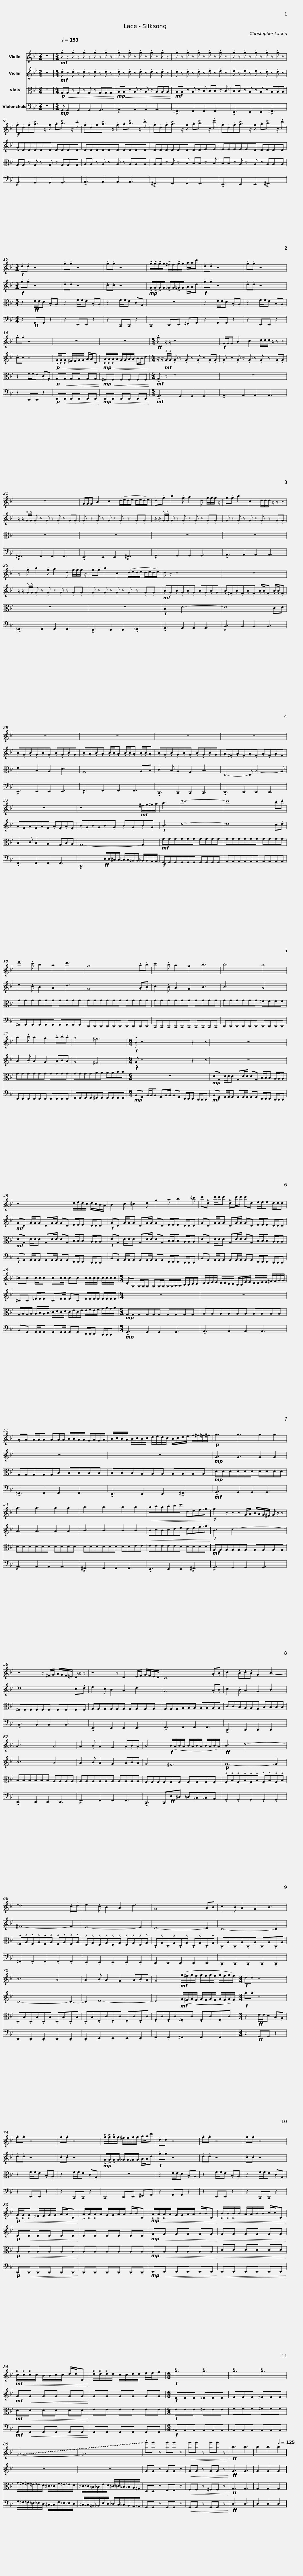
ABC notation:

X:1
%%score 1 2 3 4
L:1/8
M:2/4
I:linebreak $
K:Bb
V:1 treble
V:2 treble
V:3 alto
V:4 bass
V:1
 z4 |[M:5/4][Q:1/4=153]!mf! .g z .g z .g z .g z .g z | .g z .g z .g z .g z .g z | .g z .g z .g z .g z .g z |$ .g z .g z .g z .g z .g z | %5
!f! .g.d.g!>!a3/2 z/ .g .a!>!b3/2 z/ .c' | .g.d.g!>!a3/2 z/ .g .a!>!b3/2 z/ .d' |$ .g.d.g!>!a3/2 z/ .g .a!>!b3/2 z/ .e' | .g.d.g!>!a3/2 z/ .g .a!>!b3/2 z/ .d' |[M:3/4]!f! .d.d z4 | %10
 .g.g z4 |$ .g.g z4 | !>!g/!>!g/!>!g/g/ !>!^f/f/!>!g/g/ a/a/d' | .d.d z4 | .g.g z4 | %15
 .g.g z4 |$ z6 | z6 |[M:5/4]!ff! .g z/ z/ z8 |$!f! G/G/G B2 c2 d/d/d/ z/ z z | %20
 z10 | G/G/G B2 c2 (d/e/d/e/ d/e/d/e/) |$ .d.g b2 .g a2 d g/g/g/ z/ | .g.g b2 c2 d/d/d/ z/ z z | z .g b2 .g a2 d g/g/g/ z/ |$ %25
 .g.g b2 c2 (d/e/d/e/ d/e/d/e/) | d z z8 | z10 |$ z10 | z10 | %30
 z10 |$ z10 | z10 | z8!mf! ^f/g/^g/a/ |$ b3 d'7- | %35
 d'8 .c'.d' | e'2 .c' b2 a2 d'3 |$ g8 .a.b | c'2 .b a2 g2 b3 | b6 a4 |$ %40
 a2 .b a2 g2 .a.b.a | g4 ^f6 |$[M:6/4]!f! !>!B z8 z2 z | z12 |$ z8 d/e/d/c/ d/c/B/A/ | %45
 B2 c ^c2 d g2 a b2 ^c' |$ d'!>!d d'/d'/d' !>!dd'/d'/ d'd e/e/e d/d/d |$ ^cc c/c/c cc/c/ cc c/c/c/c/ c/c/c/c/ |$[M:5/4] .DG, G,/G,/G, G,G,/G,/ G,/G,/A,/A,/ B,/B,/C/C/ | D/D/E/E/ D/D/C/C/ B,/B,/E/E/ D/D/E/E/ ^F/F/G/G/ |$ %50
 .AA A/A/A AA/A/ B/B/A/A/ G/A/G/A/ | B/c/B/A/ B/c/B/c/ d/e/d/c/ B/c/d/e/ f/^f/=f/^f/ |$!p! g3 g3 g2 g2 | a3 a3 a2 a2 | b3 b3 b2 b2 | %55
!<(! bc'bc'd'e' def_g!<)! |$!f! g2 z z z G/A/ B/A/G/^F/ G/ z/ z | z4 z ^F/G/ A/G/F/=E/ D/ z/ z | z4 z D2 E/F/ G/F/E/D/ |$ C8 .A.B | %60
 c2 .B.c.B G2 B3- | B6 A4 | A2 .B A2 G2 .A.B.A |$ B4!f! (B/A/B/A/ B/A/B/A/ B/A/B/A/) |!ff! B3 d7- | %65
 d8 .c.d |$ e2 .c B2 A2 d3 | G8 .A.B | c2 .B A2 G2 B3 | B6 A4 |$ %70
 A2 .B A2 G2 .A.B.A | G4!mf! (g/^f/g/f/ g/f/g/f/ g/f/g/f/) |[M:3/4]!f! .d.d z4 | .g.g z4 |$ .g.g z4 | %75
 !>!g/!>!g/!>!g/g/ ^f/f/g/g/ a/a/d' | .d.d z4 | .g.g z4 | .g.g z4 |$!p! !>!G/!<(!!>!G/!>!G ^F/F/G/G/ A/A/D!<)! | %80
 !>!A/!>!A/!>!A/A/ G/G/A/A/ B/B/D |!mp! !>!A/!<(!!>!A/!>!A/A/ G/G/A/A/ B/B/D!<)! |!<(! !>!B/!>!B/!>!B/B/ A/A/B/B/ c/c/D!<)! |$!mf! !>!c/!<(!!>!c/!>!c/c/ B/B/c/c/ d/d/D!<)! | !>!d/!>!d/!>!d/d/ c/c/d/d/ e/e/f | %85
[M:6/8]!f! !>!g3 !>!g3 | !>!g3 !>!g3 |$ !~(!G6- | G6 | !~)!.g'g' z g'g' z |$ %90
!<(! g'g' z g'g' z!<)! |!ff! b3 b3 |[Q:1/4=140] b2[Q:1/4=130] b2[Q:1/4=125] b2 |] %93
V:2
 z4 |[M:5/4]!mf! .d z .d z .d z .d z .d z | .d z .d z .d z .d z .d z | .d z .d z .d z .e z .e z |$ .e z .e z .e z .d z .d z | %5
 !>!GDDDDD DDDD | DDDDDD DDDD |$ DDDDDD DDEE | EEEEED DDDD |[M:3/4]!f! .g.g z4 | %10
 .d.d z4 |$ .c.c z4 |!mp! !>!G/!>!G/!>!G/G/ !>!_G/G/!>!=G/G/ A/A/d |!f! .g.g z4 | .d.d z4 | %15
 .c.c z4 |$!p! !>!G/!<(!!>!G/!>!G ^F/F/G/G/ A/A/D!<)! |!mp! !>!A/!<(!!>!A/!>!A/A/ G/G/A/A/ B/B/d!<)! |[M:5/4] z/ z/!mf! !^!G/!^!G/ .G z .G z .G z .G.G |$ .G z .G z .G z .G z .G.G | %20
 z/ z/ !^!G/!^!G/ .G z .G z .G z .G.G | .G z .G z .G z .G z .G.G |$ z/ z/ !^!G/!^!G/ .G z .G z .G z .G.G | .G z .G z .G z .G z .G.G | z/ z/ !^!G/!^!G/ .G z .G z .G z .G.G |$ %25
 .G z .G z .G z .G z .G.G |!mf! .B.G.B.G.B.G .B.G.B.G | .B.^F.B.F.B.F .B/.B/.F .B/.B/.F |$ .B.G.B.G.B.G .B.G.B.G | .B.A.B.A .B/.B/.A .B/.B/.A .B/.B/.A | %30
 .B.G.B.G.B.G .B.G.B.G |$ .A.^F.A.F.A.F .A.F.A.F | .A.F.A.F.A.F .A.F.A.F | .B.G.B.G.B.G .B.G.B.G |$!f! B3 d7- | %35
 d8 .c.d | e2 .c B2 A2 d3 |$ G8 .A.B | c2 .B A2 G2 B3 | B6 A4 |$ %40
 A2 .B A2 G2 .A.B.A | G4 ^F6 |$[M:6/4]!f! !>!G z8 z2 z | z12 |$!mf! GD G/G/G DG/G/ GD E/E/E D/D/D | %45
!f! GD G/G/G DG/G/ GD E/E/E D/D/D |$ GD G/G/G DG/G/ GD E/E/E D/D/D |$ ^CC =E/E/E CE/E/ EC E/E/E/E/ E/E/E/E/ |$[M:5/4] z10 | z10 |$ %50
 z10 | z10 |$!mp! G3 G3 G2 G2 | A3 A3 A2 A2 | B3 B3 B2 B2 | %55
!<(! BcBcde def_g!<)! |$!f! B3 d7- | d8 .c.d | e2 .c B2 A2 d3 |$ G8 .A.B | %60
 c2 .B A2 G2 B3 | B6 A4 | A2 .B A2 G2 .A.B.A |$ G4 ^F6 |!p! G8- G2 | %65
 ^F8- F2 |$ E8- E2 | D8- D2 | C8- C2 | D8- D2- |$ %70
 D2 E8- | E4!mf! (G/^F/G/F/ G/F/G/F/ G/F/G/F/) |[M:3/4]!f! .g.g z4 | .d.d z4 |$ .c.c z4 | %75
!mp! !>!G/!>!G/!>!G/G/ _G/G/=G/G/ A/A/d |!f! .g.g z4 | .d.d z4 | .c.c z4 |$!p! D!<(!D DD DD!<)! | %80
 DD DD DD |!mp! F!<(!F FF FF!<)! |!<(! FF FF FF!<)! |$!mf! G!<(!G GG GG!<)! | GG GG GG | %85
[M:6/8]!f! EEE =EEE | FFF ^FFF |$ z6 | z6 | GG z GG z |$ %90
!<(! GG z GG z!<)! |!ff! G3 G3 | G2 G2 G2 |] %93
V:3
 z4 |[M:5/4]!p! G,!<(!G, z G, z G, z G,G,G,!<)! |!mp! A,!<(!A, z A, z A, z A,A,A,!<)! |!mf! A,A, z A, z B, B,B, z B, |$ B,B, z A, z A, z A,A,A, | %5
 G,G, z G, z G, z G,G,G, | A,A, z A, z A, z A,A,A, |$ A,A, z A, z B, B,B, z B, | B,B, z A, z A, z A,A,A, |[M:3/4] z2!ff! E/E/D .B,.A, | %10
 z2 F/F/E .B,.A, |$ z2 F/F/E .C.G, | z6 | z2 E/E/D .B,.A, | z2 F/F/E .B,.A, | %15
 z2 F/F/E .C.G, |$!p! G,!<(!G, G,G, G,G,!<)! |!mp! ^F,!<(!F, F,F, F,F,!<)! |[M:5/4]!mf! !>!G, z z8 |$ z10 | %20
 z10 | z10 |$ z10 | z10 | z10 |$ %25
 z10 |!f! B,3 D7- | D8 CD |$ E3 B,2 A,2 D3 | G,8 A,B, | %30
 C2 B, A,2 G,2 B,3 |$ D,4- D, A,4- A, | B,2 C B,2 A,2 G,B,A, | G,8- G,2 |$!mf! GGGGGG GGGG | %35
 GGGGGG GGGG | GGGGGG GGGG |$ GGGGGG GGGG | GGGGGG GGGG | GGGGGG ^FFFF |$ %40
 GGGGGG GGGG | GGGGAA AABB |$[M:6/4] z12 |!mp! DG, D/D/D G,D/D/ DG, B,/B,/B, A,/A,/A, |$!mf! DG, D/D/D G,D/D/ DG, B,/B,/B, A,/A,/A, | %45
!f! DG, D/D/D G,D/D/ DG, B,/B,/B, A,/A,/A, |$ DG, D/D/D G,D/D/ DG, B,/B,/B, A,/A,/A, |$ G,/A,/G,/A,/ A,/B,/A,/B,/ ^C/D/C/D/ C/E/C/E/ E/F/E/F/ G/A/G/A/ |$[M:5/4]!mp! G,G,G,G,G,G, G,G,G,G, | A,A,A,A,A,A, A,A,A,A, |$ %50
 G,G,G,G,G,B, B,B,B,B, | B,B,B,A,A,A, A,A,A,A, |$!mp! DDDDDD DDDD | DDDDDD DDDD | DDDDDD DDEE | %55
 EEEEED DDDD |$!mf! G,G,G,G,G,G, G,G,G,G, | ^F,F,F,F,F,F, F,F,F,F, | G,G,G,G,G,G, G,G,G,G, |$ G,G,G,A,A,A, A,A,A,A, | %60
 CCB,A,A,G, B,B,B,B, | B,B,B,B,B,B, A,A,A,A, | A,A,A,A,A,A, A,A,A,A, |$ G,G,G,G,G,G, G,G,G,G, | !^!G,!^!B,!^!G,!^!B,!^!G,!^!B, !^!G,!^!B,!^!G,!^!B, | %65
 !^!^F,!^!A,!^!F,!^!A,!^!F,!^!A, !^!F,!^!A,!^!F,!^!A, |$ !^!E,!^!G,!^!E,!^!G,!^!E,!^!G, !^!E,!^!G,!^!E,!^!G, | .D,!^!G,.D,!^!G,.D,!^!G, .D,!^!G,.D,!^!G, | .C,.A,.C,.A,.C,.A, .C,.A,.C,.A, | .D,.B,.D,.B,.D,.B, .D,.B,.D,.B, |$ %70
 .D,.B,.E,.C.E,.C .E,.C.E,.C | .F,.C.F,.C.^F,.C .F,.C.F,.C |[M:3/4] z2!ff! E/E/D .B,.A, | z2 F/F/E .B,.A, |$ z2 F/F/E .C.G, | %75
 z6 | z2 E/E/D .B,.A, | z2 F/F/E .B,.A, | z2 F/F/E .C.G, |$!p! A,!<(!A, A,A, A,A,!<)! | %80
 A,A, A,A, A,A, |!mp! A,!<(!A, A,A, A,A,!<)! |!<(! CC CC CC!<)! |$!mf! D!<(!D DD DD!<)! | EE EE EE | %85
[M:6/8]!f! EEE =EEE | FFF ^FFF |$ G/^F/=F/=E/_E/D/ ^C/=C/F/=E/_E/D/ | ^C/=C/=B,/_B,/E/D/ ^C/=C/=B,/_B,/A,/^G,/ | D,D, z E,E, z |$ %90
!<(! F,F, z ^F,F, z!<)! |!ff! G,3 G,3 | G,2 G,2 G,2 |] %93
V:4
 z4 |[M:5/4]!mp! G,, !>!G,,2 G,,2 G,,2 G,,3 | !>!A,,3 A,,2 A,,2 A,,3 | !>!^F,,3 F,,2 F,,2 F,,3 |$ !>!E,,3 E,,2 E,,2 !>!^F,,3 | %5
 !>!G,,3 G,,2 G,,2 G,,3 | !>!A,,3 A,,2 A,,2 A,,3 |$ !>!^F,,3 F,,2 F,,2 F,,3 | !>!E,,3 E,,2 E,,2 !>!^F,,3 |[M:3/4] z2!ff! G,,G,, z2 | %10
 z2 E,,E,, z2 |$ z2 C,,C,, z2 | C,,2 D,,E,, ^F,,G,, | z2 G,,G,, z2 | z2 E,,E,, z2 | %15
 z2 C,,C,, z2 |$!p! D,,!<(!D,, D,,D,, D,,D,,!<)! |!mp! D,,!<(!D,, D,,D,, D,,D,,!<)! |[M:5/4]!mf! !>!G,,3 G,,2 G,,2 G,,3 |$ !>!A,,3 A,,2 A,,2 A,,3 | %20
 !>!^F,,3 F,,2 F,,2 F,,3 | !>!E,,3 E,,2 E,,2 !>!^F,,3 |$ !>!G,,3 G,,2 G,,2 G,,3 | !>!A,,3 A,,2 A,,2 A,,3 | !>!^F,,3 F,,2 F,,2 F,,3 |$ %25
 !>!E,,3 E,,2 E,,2 !>!^F,,3 | !>!G,,3 G,,2 G,,2 G,,3 | !>!B,,3 B,,2 B,,2 B,,3 |$ !>!E,,3 E,,2 E,,2 E,,3 | !>!F,,3 F,,2 F,,2 F,,3 | %30
 !>!C,,3 C,,2 C,,2 C,,3 |$ !>!D,,3 D,,2 D,,2 D,,3 | !>!F,,3 F,,2 F,,2 F,,3 | !>!C,,4!ff! D,/D,/^C,/C,/ =C,/C,/=B,,/B,,/ _B,,/B,,/A,,/A,,/ |$!f! G,,G,,G,,G,,G,,G,, G,,G,,G,,G,, | %35
 A,,A,,A,,A,,A,,A,, A,,A,,A,,A,, | ^F,,F,,F,,F,,F,,F,, F,,F,,F,,F,, |$ D,,D,,D,,D,,D,,D,, D,,D,,D,,D,, | C,,C,,C,,C,,C,,C,, C,,C,,C,,C,, | D,,D,,D,,D,,D,,D,, D,,D,,D,,D,, |$ %40
 E,,E,,E,,E,,E,,E,, E,,E,,E,,E,, | F,,F,,F,,F,,^F,,F,, F,,F,,F,,F,, |$[M:6/4]!mp! B,,G,, B,,/B,,/B,, G,,B,,/B,,/ B,,G,, E,,/E,,/E,, D,,/D,,/D,, |!mf! B,,G,, G,,/G,,/G,, G,,G,,/G,,/ G,,G,, E,,/E,,/E,, D,,/D,,/D,, |$!f! B,,G,, G,,/G,,/G,, G,,G,,/G,,/ G,,G,, E,,/E,,/E,, D,,/D,,/D,, | %45
 B,,G,, G,,/G,,/G,, G,,G,,/G,,/ G,,G,, E,,/E,,/E,, D,,/D,,/D,, |$ B,,G,, G,,/G,,/G,, G,,G,,/G,,/ G,,G,, E,,/E,,/E,, D,,/D,,/D,, |$ B,,G,, G,,/G,,/G,, G,,G,,/G,,/ G,,G,, E,,/E,,/E,, D,,/D,,/D,, |$[M:5/4]!mp! !>!G,,3 G,,2 G,,2 G,,3 | !>!A,,3 A,,2 A,,2 A,,3 |$ %50
 !>!^F,,3 F,,2 F,,2 F,,3 | !>!E,,3 E,,2 E,,2 !>!^F,,3 |$!mf! !>!G,,3 G,,2 G,,2 G,,3 | !>!A,,3 A,,2 A,,2 A,,3 | !>!^F,,3 F,,2 F,,2 F,,3 | %55
 !>!E,,3 E,,2 E,,2 !>!^F,,3 |$ !>!G,,3 G,,2 G,,2 G,,3 | !>!B,,3 B,,2 B,,2 B,,3 | !>!E,,3 E,,2 E,,2 E,,3 |$ !>!F,,3 F,,2 F,,2 F,,3 | %60
 !>!C,,3 C,,2 C,,2 C,,3 | !>!D,,3 D,,2 D,,2 D,,3 | !>!F,,3 F,,2 F,,2 F,,3 |$ !>!C,,3 C,,!ff!D,^C, =C,=B,,_B,,A,, | .G,,2 .G,,2 .G,,2 .G,,2 .G,,2 | %65
 .^F,,2 .F,,2 .F,,2 .F,,2 .F,,2 |$ .E,,2 .E,,2 .E,,2 .E,,2 .E,,2 | .D,,2 .D,,2 .D,,2 .D,,2 .D,,2 | .C,,2 .C,,2 .C,,2 .C,,2 .C,,2 | .D,,2 .D,,2 .D,,2 .D,,2 .D,,2 |$ %70
 .D,,2 .E,,2 .E,,2 .E,,2 .E,,2 | .F,,2 .F,,2 .^F,,2 .F,,2 .F,,2 |[M:3/4] z2!ff! G,,G,, z2 | z2 E,,E,, z2 |$ z2 C,,C,, z2 | %75
 C,,2 D,,E,, ^F,,G,, | z2 G,,G,, z2 | z2 E,,E,, z2 | z2 C,,C,, z2 |$!p! D,,!<(!D,, D,,D,, D,,D,,!<)! | %80
 D,,D,, D,,D,, D,,D,, |!mp! E,,!<(!E,, E,,E,, E,,E,,!<)! |!<(! E,,E,, E,,E,, E,,E,,!<)! |$!mf! F,,!<(!F,, F,,F,, F,,F,,!<)! | F,,F,, F,,F,, F,,F,, | %85
[M:6/8]!f! _A,,A,,A,, A,,A,,A,, | _A,,A,,A,, A,,A,,A,, |$ G,/^F,/=F,/=E,/_E,/D,/ ^C,/=C,/F,/=E,/_E,/D,/ | ^C,/=C,/=B,,/_B,,/E,/D,/ _D,/C,/_C,/B,,/A,,/_A,,/ | G,,G,, z G,,G,, z |$ %90
!<(! G,,G,, z G,,G,, z!<)! |!ff! D,3 D,3 | D,2 D,2 D,2 |] %93
